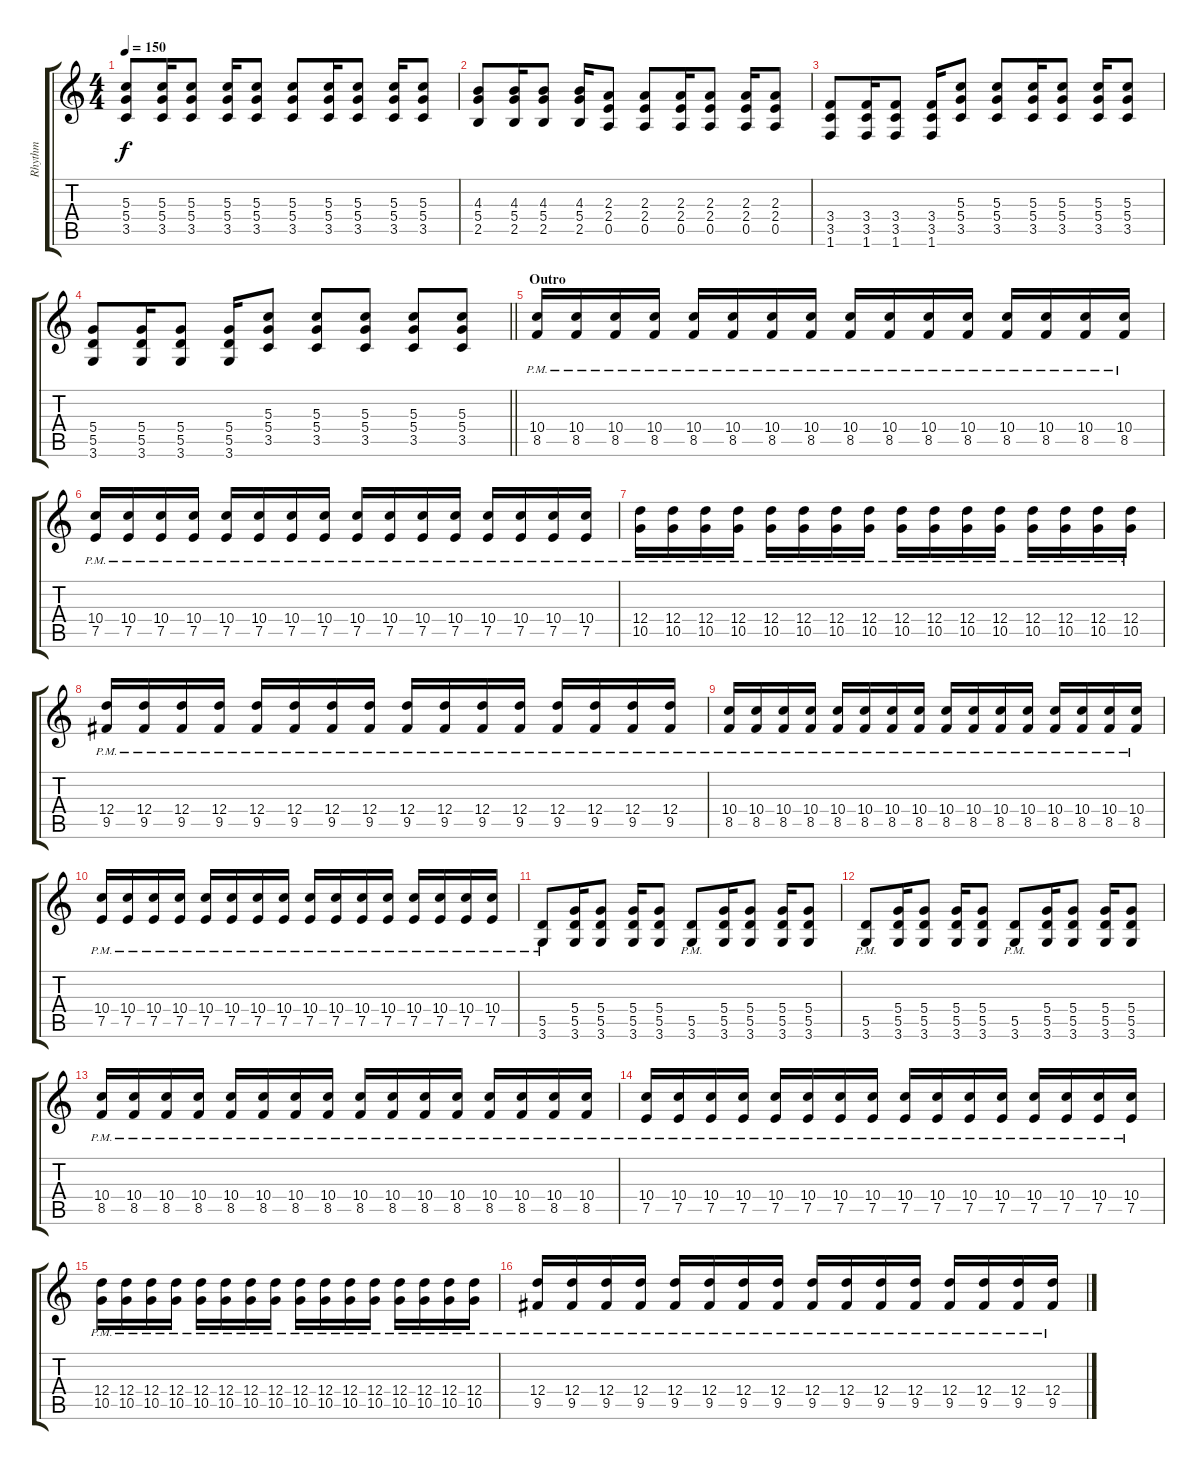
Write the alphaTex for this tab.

\track ("Rhythm" "Rhythm") {instrument overdrivenguitar}
\staff {score tabs}
\tuning (E4 B3 G3 D3 A2 E2) {hide}
\ts (4 4)
\tempo 150
\clef g2
\ks c
(5.3 5.4 3.5).8{dy f} (5.3 5.4 3.5).16 (5.3 5.4 3.5).8 (5.3 5.4 3.5).16 (5.3 5.4 3.5).8 (5.3 5.4 3.5).8 (5.3 5.4 3.5).16 (5.3 5.4 3.5).8 (5.3 5.4 3.5).16 (5.3 5.4 3.5).8 |
(4.3 5.4 2.5).8 (4.3 5.4 2.5).16 (4.3 5.4 2.5).8 (4.3 5.4 2.5).16 (2.3 2.4 0.5).8 (2.3 2.4 0.5).8 (2.3 2.4 0.5).16 (2.3 2.4 0.5).8 (2.3 2.4 0.5).16 (2.3 2.4 0.5).8 |
(3.4 3.5 1.6).8 (3.4 3.5 1.6).16 (3.4 3.5 1.6).8 (3.4 3.5 1.6).16 (5.3 5.4 3.5).8 (5.3 5.4 3.5).8 (5.3 5.4 3.5).16 (5.3 5.4 3.5).8 (5.3 5.4 3.5).16 (5.3 5.4 3.5).8 |
\barLineRight lightlight
(5.4 5.5 3.6).8 (5.4 5.5 3.6).16 (5.4 5.5 3.6).8 (5.4 5.5 3.6).16 (5.3 5.4 3.5).8 (5.3 5.4 3.5).8 (5.3 5.4 3.5).8 (5.3 5.4 3.5).8 (5.3 5.4 3.5).8 |
\section ("" "Outro")
(10.4{pm} 8.5{pm}).16 (10.4{pm} 8.5{pm}).16 (10.4{pm} 8.5{pm}).16 (10.4{pm} 8.5{pm}).16 (10.4{pm} 8.5{pm}).16 (10.4{pm} 8.5{pm}).16 (10.4{pm} 8.5{pm}).16 (10.4{pm} 8.5{pm}).16 (10.4{pm} 8.5{pm}).16 (10.4{pm} 8.5{pm}).16 (10.4{pm} 8.5{pm}).16 (10.4{pm} 8.5{pm}).16 (10.4{pm} 8.5{pm}).16 (10.4{pm} 8.5{pm}).16 (10.4{pm} 8.5{pm}).16 (10.4{pm} 8.5{pm}).16 |
(10.4{pm} 7.5{pm}).16 (10.4{pm} 7.5{pm}).16 (10.4{pm} 7.5{pm}).16 (10.4{pm} 7.5{pm}).16 (10.4{pm} 7.5{pm}).16 (10.4{pm} 7.5{pm}).16 (10.4{pm} 7.5{pm}).16 (10.4{pm} 7.5{pm}).16 (10.4{pm} 7.5{pm}).16 (10.4{pm} 7.5{pm}).16 (10.4{pm} 7.5{pm}).16 (10.4{pm} 7.5{pm}).16 (10.4{pm} 7.5{pm}).16 (10.4{pm} 7.5{pm}).16 (10.4{pm} 7.5{pm}).16 (10.4{pm} 7.5{pm}).16 |
(12.4{pm} 10.5{pm}).16 (12.4{pm} 10.5{pm}).16 (12.4{pm} 10.5{pm}).16 (12.4{pm} 10.5{pm}).16 (12.4{pm} 10.5{pm}).16 (12.4{pm} 10.5{pm}).16 (12.4{pm} 10.5{pm}).16 (12.4{pm} 10.5{pm}).16 (12.4{pm} 10.5{pm}).16 (12.4{pm} 10.5{pm}).16 (12.4{pm} 10.5{pm}).16 (12.4{pm} 10.5{pm}).16 (12.4{pm} 10.5{pm}).16 (12.4{pm} 10.5{pm}).16 (12.4{pm} 10.5{pm}).16 (12.4{pm} 10.5{pm}).16 |
(12.4{pm} 9.5{pm}).16 (12.4{pm} 9.5{pm}).16 (12.4{pm} 9.5{pm}).16 (12.4{pm} 9.5{pm}).16 (12.4{pm} 9.5{pm}).16 (12.4{pm} 9.5{pm}).16 (12.4{pm} 9.5{pm}).16 (12.4{pm} 9.5{pm}).16 (12.4{pm} 9.5{pm}).16 (12.4{pm} 9.5{pm}).16 (12.4{pm} 9.5{pm}).16 (12.4{pm} 9.5{pm}).16 (12.4{pm} 9.5{pm}).16 (12.4{pm} 9.5{pm}).16 (12.4{pm} 9.5{pm}).16 (12.4{pm} 9.5{pm}).16 |
(10.4{pm} 8.5{pm}).16 (10.4{pm} 8.5{pm}).16 (10.4{pm} 8.5{pm}).16 (10.4{pm} 8.5{pm}).16 (10.4{pm} 8.5{pm}).16 (10.4{pm} 8.5{pm}).16 (10.4{pm} 8.5{pm}).16 (10.4{pm} 8.5{pm}).16 (10.4{pm} 8.5{pm}).16 (10.4{pm} 8.5{pm}).16 (10.4{pm} 8.5{pm}).16 (10.4{pm} 8.5{pm}).16 (10.4{pm} 8.5{pm}).16 (10.4{pm} 8.5{pm}).16 (10.4{pm} 8.5{pm}).16 (10.4{pm} 8.5{pm}).16 |
(10.4{pm} 7.5{pm}).16 (10.4{pm} 7.5{pm}).16 (10.4{pm} 7.5{pm}).16 (10.4{pm} 7.5{pm}).16 (10.4{pm} 7.5{pm}).16 (10.4{pm} 7.5{pm}).16 (10.4{pm} 7.5{pm}).16 (10.4{pm} 7.5{pm}).16 (10.4{pm} 7.5{pm}).16 (10.4{pm} 7.5{pm}).16 (10.4{pm} 7.5{pm}).16 (10.4{pm} 7.5{pm}).16 (10.4{pm} 7.5{pm}).16 (10.4{pm} 7.5{pm}).16 (10.4{pm} 7.5{pm}).16 (10.4{pm} 7.5{pm}).16 |
(5.5{pm} 3.6{pm}).8 (5.4 5.5 3.6).16 (5.4 5.5 3.6).8 (5.4 5.5 3.6).16 (5.4 5.5 3.6).8 (5.5{pm} 3.6{pm}).8 (5.4 5.5 3.6).16 (5.4 5.5 3.6).8 (5.4 5.5 3.6).16 (5.4 5.5 3.6).8 |
(5.5{pm} 3.6{pm}).8 (5.4 5.5 3.6).16 (5.4 5.5 3.6).8 (5.4 5.5 3.6).16 (5.4 5.5 3.6).8 (5.5{pm} 3.6{pm}).8 (5.4 5.5 3.6).16 (5.4 5.5 3.6).8 (5.4 5.5 3.6).16 (5.4 5.5 3.6).8 |
(10.4{pm} 8.5{pm}).16 (10.4{pm} 8.5{pm}).16 (10.4{pm} 8.5{pm}).16 (10.4{pm} 8.5{pm}).16 (10.4{pm} 8.5{pm}).16 (10.4{pm} 8.5{pm}).16 (10.4{pm} 8.5{pm}).16 (10.4{pm} 8.5{pm}).16 (10.4{pm} 8.5{pm}).16 (10.4{pm} 8.5{pm}).16 (10.4{pm} 8.5{pm}).16 (10.4{pm} 8.5{pm}).16 (10.4{pm} 8.5{pm}).16 (10.4{pm} 8.5{pm}).16 (10.4{pm} 8.5{pm}).16 (10.4{pm} 8.5{pm}).16 |
(10.4{pm} 7.5{pm}).16 (10.4{pm} 7.5{pm}).16 (10.4{pm} 7.5{pm}).16 (10.4{pm} 7.5{pm}).16 (10.4{pm} 7.5{pm}).16 (10.4{pm} 7.5{pm}).16 (10.4{pm} 7.5{pm}).16 (10.4{pm} 7.5{pm}).16 (10.4{pm} 7.5{pm}).16 (10.4{pm} 7.5{pm}).16 (10.4{pm} 7.5{pm}).16 (10.4{pm} 7.5{pm}).16 (10.4{pm} 7.5{pm}).16 (10.4{pm} 7.5{pm}).16 (10.4{pm} 7.5{pm}).16 (10.4{pm} 7.5{pm}).16 |
(12.4{pm} 10.5{pm}).16 (12.4{pm} 10.5{pm}).16 (12.4{pm} 10.5{pm}).16 (12.4{pm} 10.5{pm}).16 (12.4{pm} 10.5{pm}).16 (12.4{pm} 10.5{pm}).16 (12.4{pm} 10.5{pm}).16 (12.4{pm} 10.5{pm}).16 (12.4{pm} 10.5{pm}).16 (12.4{pm} 10.5{pm}).16 (12.4{pm} 10.5{pm}).16 (12.4{pm} 10.5{pm}).16 (12.4{pm} 10.5{pm}).16 (12.4{pm} 10.5{pm}).16 (12.4{pm} 10.5{pm}).16 (12.4{pm} 10.5{pm}).16 |
(12.4{pm} 9.5{pm}).16 (12.4{pm} 9.5{pm}).16 (12.4{pm} 9.5{pm}).16 (12.4{pm} 9.5{pm}).16 (12.4{pm} 9.5{pm}).16 (12.4{pm} 9.5{pm}).16 (12.4{pm} 9.5{pm}).16 (12.4{pm} 9.5{pm}).16 (12.4{pm} 9.5{pm}).16 (12.4{pm} 9.5{pm}).16 (12.4{pm} 9.5{pm}).16 (12.4{pm} 9.5{pm}).16 (12.4{pm} 9.5{pm}).16 (12.4{pm} 9.5{pm}).16 (12.4{pm} 9.5{pm}).16 (12.4{pm} 9.5{pm}).16
